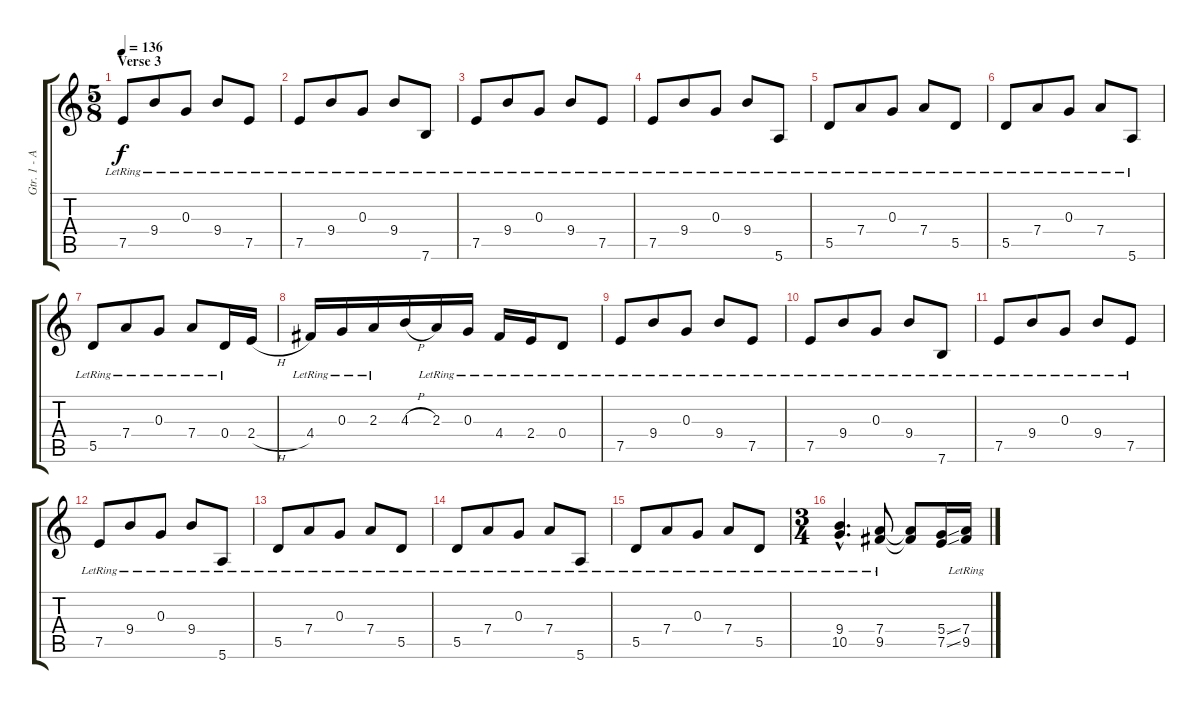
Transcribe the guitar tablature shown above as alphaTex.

\track ("Gtr. 1 - Acoustic" "Gtr. 1 - A") {instrument acousticguitarsteel}
\staff {score tabs}
\tuning (E4 B3 G3 D3 A2 E2) {hide}
\ts (5 8)
\section ("" "Verse 3")
\tempo 136
\clef g2
\ks c
7.5{lr}.8{dy f} 9.4{lr}.8 0.3{lr}.8 9.4{lr}.8 7.5{lr}.8 |
7.5{lr}.8 9.4{lr}.8 0.3{lr}.8 9.4{lr}.8 7.6{lr}.8 |
7.5{lr}.8 9.4{lr}.8 0.3{lr}.8 9.4{lr}.8 7.5{lr}.8 |
7.5{lr}.8 9.4{lr}.8 0.3{lr}.8 9.4{lr}.8 5.6{lr}.8 |
5.5{lr}.8 7.4{lr}.8 0.3{lr}.8 7.4{lr}.8 5.5{lr}.8 |
5.5{lr}.8 7.4{lr}.8 0.3{lr}.8 7.4{lr}.8 5.6{lr}.8 |
5.5{lr}.8 7.4{lr}.8 0.3{lr}.8 7.4{lr}.8 0.4{lr}.16 2.4{h}.16 |
4.4{lr}.16 0.3{lr}.16 2.3{lr}.16 4.3{h}.16 2.3{lr}.16 0.3{lr}.16 4.4{lr}.16 2.4{lr}.16 0.4{lr}.8 |
7.5{lr}.8 9.4{lr}.8 0.3{lr}.8 9.4{lr}.8 7.5{lr}.8 |
7.5{lr}.8 9.4{lr}.8 0.3{lr}.8 9.4{lr}.8 7.6{lr}.8 |
7.5{lr}.8 9.4{lr}.8 0.3{lr}.8 9.4{lr}.8 7.5{lr}.8 |
7.5{lr}.8 9.4{lr}.8 0.3{lr}.8 9.4{lr}.8 5.6{lr}.8 |
5.5{lr}.8 7.4{lr}.8 0.3{lr}.8 7.4{lr}.8 5.5{lr}.8 |
5.5{lr}.8 7.4{lr}.8 0.3{lr}.8 7.4{lr}.8 5.6{lr}.8 |
5.5{lr}.8 7.4{lr}.8 0.3{lr}.8 7.4{lr}.8 5.5{lr}.8 |
\ts (3 4)
(9.4{hac lr} 10.5{hac lr}).4{d} (7.4{lr} 9.5{lr}).8 (7.4{t} 9.5{t}).8 (5.4{ss} 7.5{ss}).16 (7.4{lr} 9.5{lr}).16
